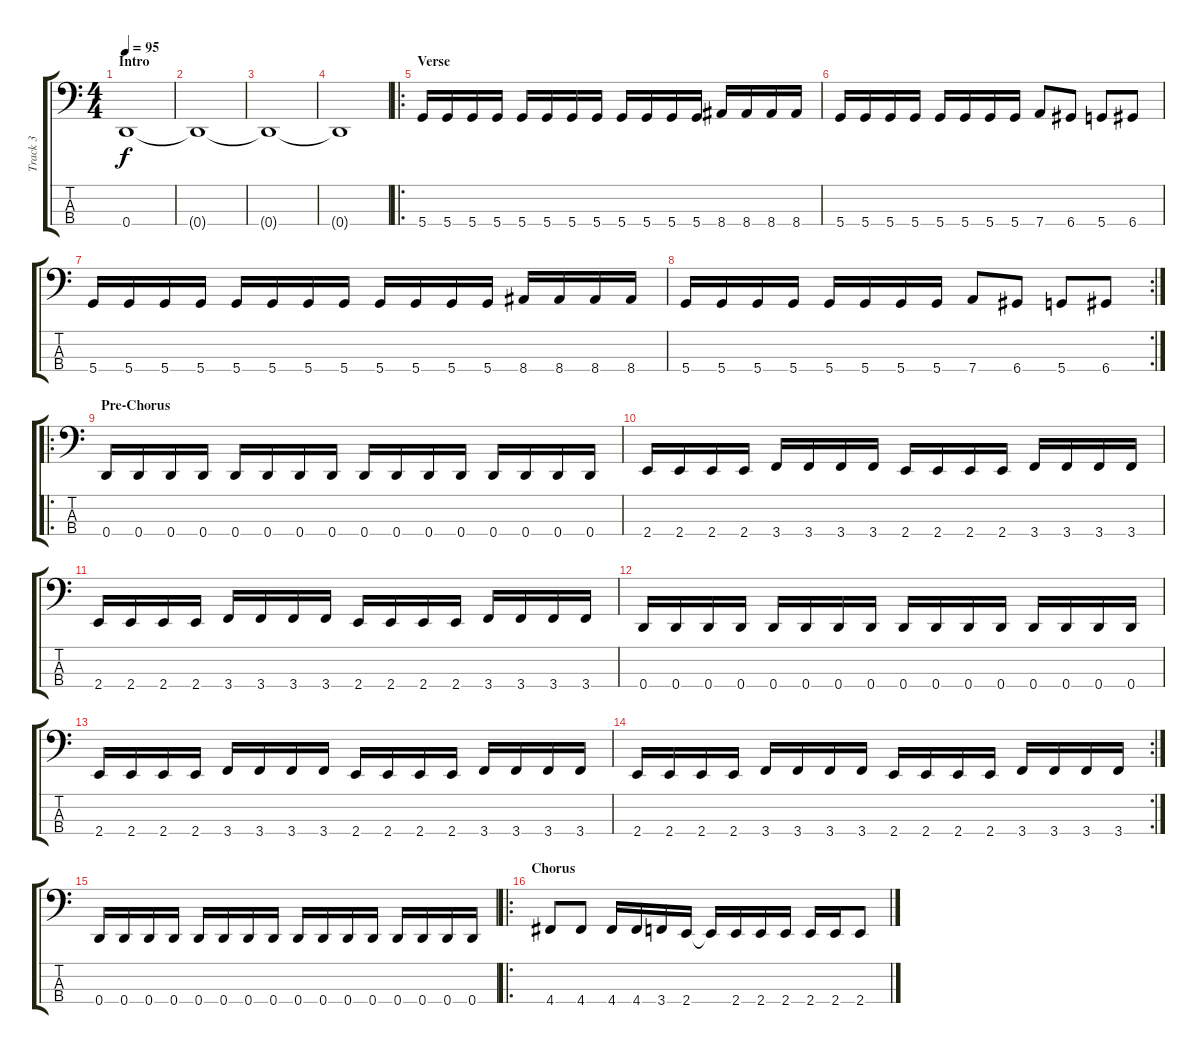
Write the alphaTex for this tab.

\track ("Track 3" "Track 3") {instrument electricbasspick}
\staff {score tabs}
\tuning (G2 D2 A1 D1) {hide}
\ts (4 4)
\section ("" "Intro")
\tempo 95
\clef f4
\ks c
0.4.1{dy f instrument electricbasspick} |
0.4{t}.1 |
0.4{t}.1 |
0.4{t}.1 |
\ro
\section ("" "Verse")
5.4.16 5.4.16 5.4.16 5.4.16 5.4.16 5.4.16 5.4.16 5.4.16 5.4.16 5.4.16 5.4.16 5.4.16 8.4.16 8.4.16 8.4.16 8.4.16 |
5.4.16 5.4.16 5.4.16 5.4.16 5.4.16 5.4.16 5.4.16 5.4.16 7.4.8 6.4.8 5.4.8 6.4.8 |
5.4.16 5.4.16 5.4.16 5.4.16 5.4.16 5.4.16 5.4.16 5.4.16 5.4.16 5.4.16 5.4.16 5.4.16 8.4.16 8.4.16 8.4.16 8.4.16 |
\rc 2
5.4.16 5.4.16 5.4.16 5.4.16 5.4.16 5.4.16 5.4.16 5.4.16 7.4.8 6.4.8 5.4.8 6.4.8 |
\ro
\section ("" "Pre-Chorus")
0.4.16 0.4.16 0.4.16 0.4.16 0.4.16 0.4.16 0.4.16 0.4.16 0.4.16 0.4.16 0.4.16 0.4.16 0.4.16 0.4.16 0.4.16 0.4.16 |
2.4.16 2.4.16 2.4.16 2.4.16 3.4.16 3.4.16 3.4.16 3.4.16 2.4.16 2.4.16 2.4.16 2.4.16 3.4.16 3.4.16 3.4.16 3.4.16 |
2.4.16 2.4.16 2.4.16 2.4.16 3.4.16 3.4.16 3.4.16 3.4.16 2.4.16 2.4.16 2.4.16 2.4.16 3.4.16 3.4.16 3.4.16 3.4.16 |
0.4.16 0.4.16 0.4.16 0.4.16 0.4.16 0.4.16 0.4.16 0.4.16 0.4.16 0.4.16 0.4.16 0.4.16 0.4.16 0.4.16 0.4.16 0.4.16 |
2.4.16 2.4.16 2.4.16 2.4.16 3.4.16 3.4.16 3.4.16 3.4.16 2.4.16 2.4.16 2.4.16 2.4.16 3.4.16 3.4.16 3.4.16 3.4.16 |
\rc 2
2.4.16 2.4.16 2.4.16 2.4.16 3.4.16 3.4.16 3.4.16 3.4.16 2.4.16 2.4.16 2.4.16 2.4.16 3.4.16 3.4.16 3.4.16 3.4.16 |
0.4.16 0.4.16 0.4.16 0.4.16 0.4.16 0.4.16 0.4.16 0.4.16 0.4.16 0.4.16 0.4.16 0.4.16 0.4.16 0.4.16 0.4.16 0.4.16 |
\ro
\section ("" "Chorus")
4.4.8 4.4.8 4.4.16 4.4.16 3.4.16 2.4.16 2.4{t}.16 2.4.16 2.4.16 2.4.16 2.4.16 2.4.16 2.4.8
